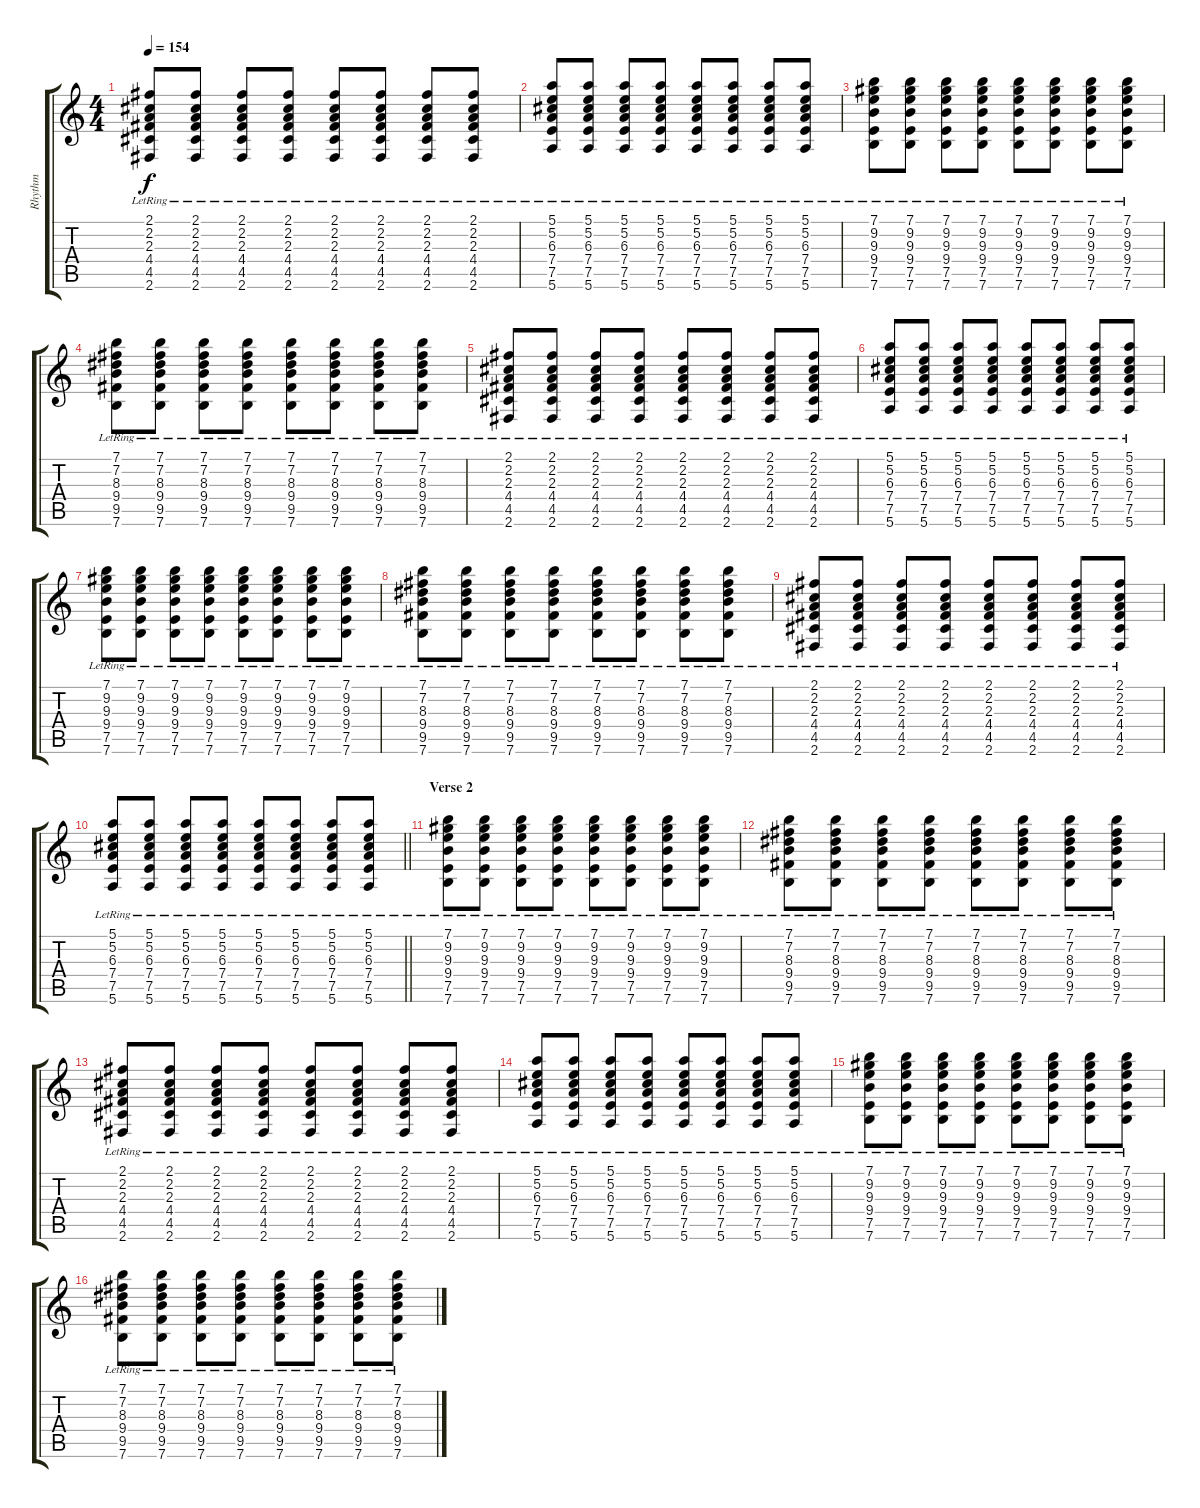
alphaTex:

\track ("Rhythm" "Rhythm") {instrument electricguitarclean}
\staff {score tabs}
\tuning (E4 B3 G3 D3 A2 E2) {hide}
\ts (4 4)
\tempo 154
\clef g2
\ks c
(2.1{lr} 2.2 2.3 4.4 4.5 2.6).8{dy f} (2.1{lr} 2.2 2.3 4.4 4.5 2.6).8 (2.1{lr} 2.2 2.3 4.4 4.5 2.6).8 (2.1{lr} 2.2 2.3 4.4 4.5 2.6).8 (2.1{lr} 2.2 2.3 4.4 4.5 2.6).8 (2.1{lr} 2.2 2.3 4.4 4.5 2.6).8 (2.1{lr} 2.2 2.3 4.4 4.5 2.6).8 (2.1{lr} 2.2 2.3 4.4 4.5 2.6).8 |
(5.1{lr} 5.2{lr} 6.3{lr} 7.4{lr} 7.5{lr} 5.6{lr}).8 (5.1{lr} 5.2{lr} 6.3{lr} 7.4{lr} 7.5{lr} 5.6{lr}).8 (5.1{lr} 5.2{lr} 6.3{lr} 7.4{lr} 7.5{lr} 5.6{lr}).8 (5.1{lr} 5.2{lr} 6.3{lr} 7.4{lr} 7.5{lr} 5.6{lr}).8 (5.1{lr} 5.2{lr} 6.3{lr} 7.4{lr} 7.5{lr} 5.6{lr}).8 (5.1{lr} 5.2{lr} 6.3{lr} 7.4{lr} 7.5{lr} 5.6{lr}).8 (5.1{lr} 5.2{lr} 6.3{lr} 7.4{lr} 7.5{lr} 5.6{lr}).8 (5.1{lr} 5.2{lr} 6.3{lr} 7.4{lr} 7.5{lr} 5.6{lr}).8 |
(7.1{lr} 9.2{lr} 9.3{lr} 9.4{lr} 7.5{lr} 7.6{lr}).8 (7.1{lr} 9.2{lr} 9.3{lr} 9.4{lr} 7.5{lr} 7.6{lr}).8 (7.1{lr} 9.2{lr} 9.3{lr} 9.4{lr} 7.5{lr} 7.6{lr}).8 (7.1{lr} 9.2{lr} 9.3{lr} 9.4{lr} 7.5{lr} 7.6{lr}).8 (7.1{lr} 9.2{lr} 9.3{lr} 9.4{lr} 7.5{lr} 7.6{lr}).8 (7.1{lr} 9.2{lr} 9.3{lr} 9.4{lr} 7.5{lr} 7.6{lr}).8 (7.1{lr} 9.2{lr} 9.3{lr} 9.4{lr} 7.5{lr} 7.6{lr}).8 (7.1{lr} 9.2{lr} 9.3{lr} 9.4{lr} 7.5{lr} 7.6{lr}).8 |
(7.1{lr} 7.2{lr} 8.3{lr} 9.4{lr} 9.5{lr} 7.6{lr}).8 (7.1{lr} 7.2{lr} 8.3{lr} 9.4{lr} 9.5{lr} 7.6{lr}).8 (7.1{lr} 7.2{lr} 8.3{lr} 9.4{lr} 9.5{lr} 7.6{lr}).8 (7.1{lr} 7.2{lr} 8.3{lr} 9.4{lr} 9.5{lr} 7.6{lr}).8 (7.1{lr} 7.2{lr} 8.3{lr} 9.4{lr} 9.5{lr} 7.6{lr}).8 (7.1{lr} 7.2{lr} 8.3{lr} 9.4{lr} 9.5{lr} 7.6{lr}).8 (7.1{lr} 7.2{lr} 8.3{lr} 9.4{lr} 9.5{lr} 7.6{lr}).8 (7.1{lr} 7.2{lr} 8.3{lr} 9.4{lr} 9.5{lr} 7.6{lr}).8 |
(2.1{lr} 2.2 2.3 4.4 4.5 2.6).8 (2.1{lr} 2.2 2.3 4.4 4.5 2.6).8 (2.1{lr} 2.2 2.3 4.4 4.5 2.6).8 (2.1{lr} 2.2 2.3 4.4 4.5 2.6).8 (2.1{lr} 2.2 2.3 4.4 4.5 2.6).8 (2.1{lr} 2.2 2.3 4.4 4.5 2.6).8 (2.1{lr} 2.2 2.3 4.4 4.5 2.6).8 (2.1{lr} 2.2 2.3 4.4 4.5 2.6).8 |
(5.1{lr} 5.2{lr} 6.3{lr} 7.4{lr} 7.5{lr} 5.6{lr}).8 (5.1{lr} 5.2{lr} 6.3{lr} 7.4{lr} 7.5{lr} 5.6{lr}).8 (5.1{lr} 5.2{lr} 6.3{lr} 7.4{lr} 7.5{lr} 5.6{lr}).8 (5.1{lr} 5.2{lr} 6.3{lr} 7.4{lr} 7.5{lr} 5.6{lr}).8 (5.1{lr} 5.2{lr} 6.3{lr} 7.4{lr} 7.5{lr} 5.6{lr}).8 (5.1{lr} 5.2{lr} 6.3{lr} 7.4{lr} 7.5{lr} 5.6{lr}).8 (5.1{lr} 5.2{lr} 6.3{lr} 7.4{lr} 7.5{lr} 5.6{lr}).8 (5.1{lr} 5.2{lr} 6.3{lr} 7.4{lr} 7.5{lr} 5.6{lr}).8 |
(7.1{lr} 9.2{lr} 9.3{lr} 9.4{lr} 7.5{lr} 7.6{lr}).8 (7.1{lr} 9.2{lr} 9.3{lr} 9.4{lr} 7.5{lr} 7.6{lr}).8 (7.1{lr} 9.2{lr} 9.3{lr} 9.4{lr} 7.5{lr} 7.6{lr}).8 (7.1{lr} 9.2{lr} 9.3{lr} 9.4{lr} 7.5{lr} 7.6{lr}).8 (7.1{lr} 9.2{lr} 9.3{lr} 9.4{lr} 7.5{lr} 7.6{lr}).8 (7.1{lr} 9.2{lr} 9.3{lr} 9.4{lr} 7.5{lr} 7.6{lr}).8 (7.1{lr} 9.2{lr} 9.3{lr} 9.4{lr} 7.5{lr} 7.6{lr}).8 (7.1{lr} 9.2{lr} 9.3{lr} 9.4{lr} 7.5{lr} 7.6{lr}).8 |
(7.1{lr} 7.2{lr} 8.3{lr} 9.4{lr} 9.5{lr} 7.6{lr}).8 (7.1{lr} 7.2{lr} 8.3{lr} 9.4{lr} 9.5{lr} 7.6{lr}).8 (7.1{lr} 7.2{lr} 8.3{lr} 9.4{lr} 9.5{lr} 7.6{lr}).8 (7.1{lr} 7.2{lr} 8.3{lr} 9.4{lr} 9.5{lr} 7.6{lr}).8 (7.1{lr} 7.2{lr} 8.3{lr} 9.4{lr} 9.5{lr} 7.6{lr}).8 (7.1{lr} 7.2{lr} 8.3{lr} 9.4{lr} 9.5{lr} 7.6{lr}).8 (7.1{lr} 7.2{lr} 8.3{lr} 9.4{lr} 9.5{lr} 7.6{lr}).8 (7.1{lr} 7.2{lr} 8.3{lr} 9.4{lr} 9.5{lr} 7.6{lr}).8 |
(2.1{lr} 2.2 2.3 4.4 4.5 2.6).8 (2.1{lr} 2.2 2.3 4.4 4.5 2.6).8 (2.1{lr} 2.2 2.3 4.4 4.5 2.6).8 (2.1{lr} 2.2 2.3 4.4 4.5 2.6).8 (2.1{lr} 2.2 2.3 4.4 4.5 2.6).8 (2.1{lr} 2.2 2.3 4.4 4.5 2.6).8 (2.1{lr} 2.2 2.3 4.4 4.5 2.6).8 (2.1{lr} 2.2 2.3 4.4 4.5 2.6).8 |
\barLineRight lightlight
(5.1{lr} 5.2{lr} 6.3{lr} 7.4{lr} 7.5{lr} 5.6{lr}).8 (5.1{lr} 5.2{lr} 6.3{lr} 7.4{lr} 7.5{lr} 5.6{lr}).8 (5.1{lr} 5.2{lr} 6.3{lr} 7.4{lr} 7.5{lr} 5.6{lr}).8 (5.1{lr} 5.2{lr} 6.3{lr} 7.4{lr} 7.5{lr} 5.6{lr}).8 (5.1{lr} 5.2{lr} 6.3{lr} 7.4{lr} 7.5{lr} 5.6{lr}).8 (5.1{lr} 5.2{lr} 6.3{lr} 7.4{lr} 7.5{lr} 5.6{lr}).8 (5.1{lr} 5.2{lr} 6.3{lr} 7.4{lr} 7.5{lr} 5.6{lr}).8 (5.1{lr} 5.2{lr} 6.3{lr} 7.4{lr} 7.5{lr} 5.6{lr}).8 |
\section ("" "Verse 2")
(7.1{lr} 9.2{lr} 9.3{lr} 9.4{lr} 7.5{lr} 7.6{lr}).8 (7.1{lr} 9.2{lr} 9.3{lr} 9.4{lr} 7.5{lr} 7.6{lr}).8 (7.1{lr} 9.2{lr} 9.3{lr} 9.4{lr} 7.5{lr} 7.6{lr}).8 (7.1{lr} 9.2{lr} 9.3{lr} 9.4{lr} 7.5{lr} 7.6{lr}).8 (7.1{lr} 9.2{lr} 9.3{lr} 9.4{lr} 7.5{lr} 7.6{lr}).8 (7.1{lr} 9.2{lr} 9.3{lr} 9.4{lr} 7.5{lr} 7.6{lr}).8 (7.1{lr} 9.2{lr} 9.3{lr} 9.4{lr} 7.5{lr} 7.6{lr}).8 (7.1{lr} 9.2{lr} 9.3{lr} 9.4{lr} 7.5{lr} 7.6{lr}).8 |
(7.1{lr} 7.2{lr} 8.3{lr} 9.4{lr} 9.5{lr} 7.6{lr}).8 (7.1{lr} 7.2{lr} 8.3{lr} 9.4{lr} 9.5{lr} 7.6{lr}).8 (7.1{lr} 7.2{lr} 8.3{lr} 9.4{lr} 9.5{lr} 7.6{lr}).8 (7.1{lr} 7.2{lr} 8.3{lr} 9.4{lr} 9.5{lr} 7.6{lr}).8 (7.1{lr} 7.2{lr} 8.3{lr} 9.4{lr} 9.5{lr} 7.6{lr}).8 (7.1{lr} 7.2{lr} 8.3{lr} 9.4{lr} 9.5{lr} 7.6{lr}).8 (7.1{lr} 7.2{lr} 8.3{lr} 9.4{lr} 9.5{lr} 7.6{lr}).8 (7.1{lr} 7.2{lr} 8.3{lr} 9.4{lr} 9.5{lr} 7.6{lr}).8 |
(2.1{lr} 2.2 2.3 4.4 4.5 2.6).8 (2.1{lr} 2.2 2.3 4.4 4.5 2.6).8 (2.1{lr} 2.2 2.3 4.4 4.5 2.6).8 (2.1{lr} 2.2 2.3 4.4 4.5 2.6).8 (2.1{lr} 2.2 2.3 4.4 4.5 2.6).8 (2.1{lr} 2.2 2.3 4.4 4.5 2.6).8 (2.1{lr} 2.2 2.3 4.4 4.5 2.6).8 (2.1{lr} 2.2 2.3 4.4 4.5 2.6).8 |
(5.1{lr} 5.2{lr} 6.3{lr} 7.4{lr} 7.5{lr} 5.6{lr}).8 (5.1{lr} 5.2{lr} 6.3{lr} 7.4{lr} 7.5{lr} 5.6{lr}).8 (5.1{lr} 5.2{lr} 6.3{lr} 7.4{lr} 7.5{lr} 5.6{lr}).8 (5.1{lr} 5.2{lr} 6.3{lr} 7.4{lr} 7.5{lr} 5.6{lr}).8 (5.1{lr} 5.2{lr} 6.3{lr} 7.4{lr} 7.5{lr} 5.6{lr}).8 (5.1{lr} 5.2{lr} 6.3{lr} 7.4{lr} 7.5{lr} 5.6{lr}).8 (5.1{lr} 5.2{lr} 6.3{lr} 7.4{lr} 7.5{lr} 5.6{lr}).8 (5.1{lr} 5.2{lr} 6.3{lr} 7.4{lr} 7.5{lr} 5.6{lr}).8 |
(7.1{lr} 9.2{lr} 9.3{lr} 9.4{lr} 7.5{lr} 7.6{lr}).8 (7.1{lr} 9.2{lr} 9.3{lr} 9.4{lr} 7.5{lr} 7.6{lr}).8 (7.1{lr} 9.2{lr} 9.3{lr} 9.4{lr} 7.5{lr} 7.6{lr}).8 (7.1{lr} 9.2{lr} 9.3{lr} 9.4{lr} 7.5{lr} 7.6{lr}).8 (7.1{lr} 9.2{lr} 9.3{lr} 9.4{lr} 7.5{lr} 7.6{lr}).8 (7.1{lr} 9.2{lr} 9.3{lr} 9.4{lr} 7.5{lr} 7.6{lr}).8 (7.1{lr} 9.2{lr} 9.3{lr} 9.4{lr} 7.5{lr} 7.6{lr}).8 (7.1{lr} 9.2{lr} 9.3{lr} 9.4{lr} 7.5{lr} 7.6{lr}).8 |
(7.1{lr} 7.2{lr} 8.3{lr} 9.4{lr} 9.5{lr} 7.6{lr}).8 (7.1{lr} 7.2{lr} 8.3{lr} 9.4{lr} 9.5{lr} 7.6{lr}).8 (7.1{lr} 7.2{lr} 8.3{lr} 9.4{lr} 9.5{lr} 7.6{lr}).8 (7.1{lr} 7.2{lr} 8.3{lr} 9.4{lr} 9.5{lr} 7.6{lr}).8 (7.1{lr} 7.2{lr} 8.3{lr} 9.4{lr} 9.5{lr} 7.6{lr}).8 (7.1{lr} 7.2{lr} 8.3{lr} 9.4{lr} 9.5{lr} 7.6{lr}).8 (7.1{lr} 7.2{lr} 8.3{lr} 9.4{lr} 9.5{lr} 7.6{lr}).8 (7.1{lr} 7.2{lr} 8.3{lr} 9.4{lr} 9.5{lr} 7.6{lr}).8
